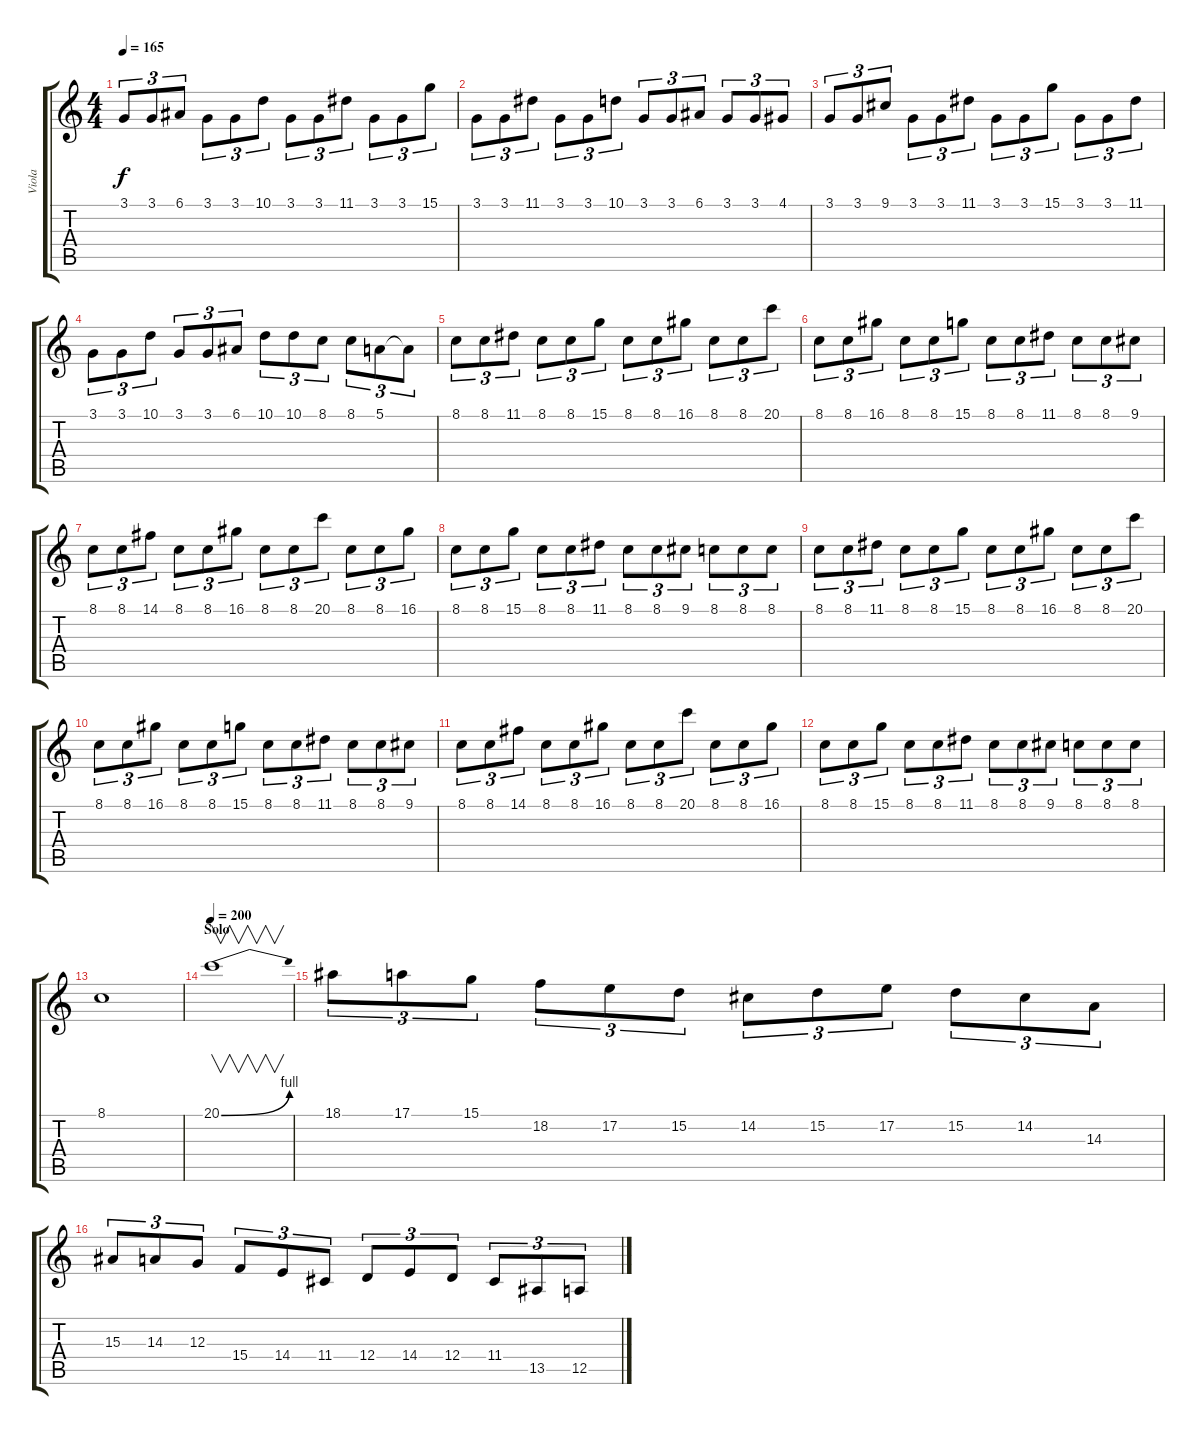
\track ("Viola" "Viola") {instrument viola}
\staff {score tabs}
\tuning (E4 B3 G3 D3 A2 E2) {hide}
\ts (4 4)
\tempo 165
\clef g2
\ks c
3.1.8{tu (3 2) dy f} 3.1.8{tu (3 2)} 6.1.8{tu (3 2)} 3.1.8{tu (3 2)} 3.1.8{tu (3 2)} 10.1.8{tu (3 2)} 3.1.8{tu (3 2)} 3.1.8{tu (3 2)} 11.1.8{tu (3 2)} 3.1.8{tu (3 2)} 3.1.8{tu (3 2)} 15.1.8{tu (3 2)} |
3.1.8{tu (3 2)} 3.1.8{tu (3 2)} 11.1.8{tu (3 2)} 3.1.8{tu (3 2)} 3.1.8{tu (3 2)} 10.1.8{tu (3 2)} 3.1.8{tu (3 2)} 3.1.8{tu (3 2)} 6.1.8{tu (3 2)} 3.1.8{tu (3 2)} 3.1.8{tu (3 2)} 4.1.8{tu (3 2)} |
3.1.8{tu (3 2)} 3.1.8{tu (3 2)} 9.1.8{tu (3 2)} 3.1.8{tu (3 2)} 3.1.8{tu (3 2)} 11.1.8{tu (3 2)} 3.1.8{tu (3 2)} 3.1.8{tu (3 2)} 15.1.8{tu (3 2)} 3.1.8{tu (3 2)} 3.1.8{tu (3 2)} 11.1.8{tu (3 2)} |
3.1.8{tu (3 2)} 3.1.8{tu (3 2)} 10.1.8{tu (3 2)} 3.1.8{tu (3 2)} 3.1.8{tu (3 2)} 6.1.8{tu (3 2)} 10.1.8{tu (3 2)} 10.1.8{tu (3 2)} 8.1.8{tu (3 2)} 8.1.8{tu (3 2)} 5.1.8{tu (3 2)} 5.1{t}.8{tu (3 2)} |
8.1.8{tu (3 2)} 8.1.8{tu (3 2)} 11.1.8{tu (3 2)} 8.1.8{tu (3 2)} 8.1.8{tu (3 2)} 15.1.8{tu (3 2)} 8.1.8{tu (3 2)} 8.1.8{tu (3 2)} 16.1.8{tu (3 2)} 8.1.8{tu (3 2)} 8.1.8{tu (3 2)} 20.1.8{tu (3 2)} |
8.1.8{tu (3 2)} 8.1.8{tu (3 2)} 16.1.8{tu (3 2)} 8.1.8{tu (3 2)} 8.1.8{tu (3 2)} 15.1.8{tu (3 2)} 8.1.8{tu (3 2)} 8.1.8{tu (3 2)} 11.1.8{tu (3 2)} 8.1.8{tu (3 2)} 8.1.8{tu (3 2)} 9.1.8{tu (3 2)} |
8.1.8{tu (3 2)} 8.1.8{tu (3 2)} 14.1.8{tu (3 2)} 8.1.8{tu (3 2)} 8.1.8{tu (3 2)} 16.1.8{tu (3 2)} 8.1.8{tu (3 2)} 8.1.8{tu (3 2)} 20.1.8{tu (3 2)} 8.1.8{tu (3 2)} 8.1.8{tu (3 2)} 16.1.8{tu (3 2)} |
8.1.8{tu (3 2)} 8.1.8{tu (3 2)} 15.1.8{tu (3 2)} 8.1.8{tu (3 2)} 8.1.8{tu (3 2)} 11.1.8{tu (3 2)} 8.1.8{tu (3 2)} 8.1.8{tu (3 2)} 9.1.8{tu (3 2)} 8.1.8{tu (3 2)} 8.1.8{tu (3 2)} 8.1.8{tu (3 2)} |
8.1.8{tu (3 2)} 8.1.8{tu (3 2)} 11.1.8{tu (3 2)} 8.1.8{tu (3 2)} 8.1.8{tu (3 2)} 15.1.8{tu (3 2)} 8.1.8{tu (3 2)} 8.1.8{tu (3 2)} 16.1.8{tu (3 2)} 8.1.8{tu (3 2)} 8.1.8{tu (3 2)} 20.1.8{tu (3 2)} |
8.1.8{tu (3 2)} 8.1.8{tu (3 2)} 16.1.8{tu (3 2)} 8.1.8{tu (3 2)} 8.1.8{tu (3 2)} 15.1.8{tu (3 2)} 8.1.8{tu (3 2)} 8.1.8{tu (3 2)} 11.1.8{tu (3 2)} 8.1.8{tu (3 2)} 8.1.8{tu (3 2)} 9.1.8{tu (3 2)} |
8.1.8{tu (3 2)} 8.1.8{tu (3 2)} 14.1.8{tu (3 2)} 8.1.8{tu (3 2)} 8.1.8{tu (3 2)} 16.1.8{tu (3 2)} 8.1.8{tu (3 2)} 8.1.8{tu (3 2)} 20.1.8{tu (3 2)} 8.1.8{tu (3 2)} 8.1.8{tu (3 2)} 16.1.8{tu (3 2)} |
8.1.8{tu (3 2)} 8.1.8{tu (3 2)} 15.1.8{tu (3 2)} 8.1.8{tu (3 2)} 8.1.8{tu (3 2)} 11.1.8{tu (3 2)} 8.1.8{tu (3 2)} 8.1.8{tu (3 2)} 9.1.8{tu (3 2)} 8.1.8{tu (3 2)} 8.1.8{tu (3 2)} 8.1.8{tu (3 2)} |
8.1.1 |
\section ("" "Solo")
\tempo 200
20.1{be (bend 0 0 60 4)}.1{v} |
18.1.8{tu (3 2)} 17.1.8{tu (3 2)} 15.1.8{tu (3 2)} 18.2.8{tu (3 2)} 17.2.8{tu (3 2)} 15.2.8{tu (3 2)} 14.2.8{tu (3 2)} 15.2.8{tu (3 2)} 17.2.8{tu (3 2)} 15.2.8{tu (3 2)} 14.2.8{tu (3 2)} 14.3.8{tu (3 2)} |
15.3.8{tu (3 2)} 14.3.8{tu (3 2)} 12.3.8{tu (3 2)} 15.4.8{tu (3 2)} 14.4.8{tu (3 2)} 11.4.8{tu (3 2)} 12.4.8{tu (3 2)} 14.4.8{tu (3 2)} 12.4.8{tu (3 2)} 11.4.8{tu (3 2)} 13.5.8{tu (3 2)} 12.5.8{tu (3 2)}
